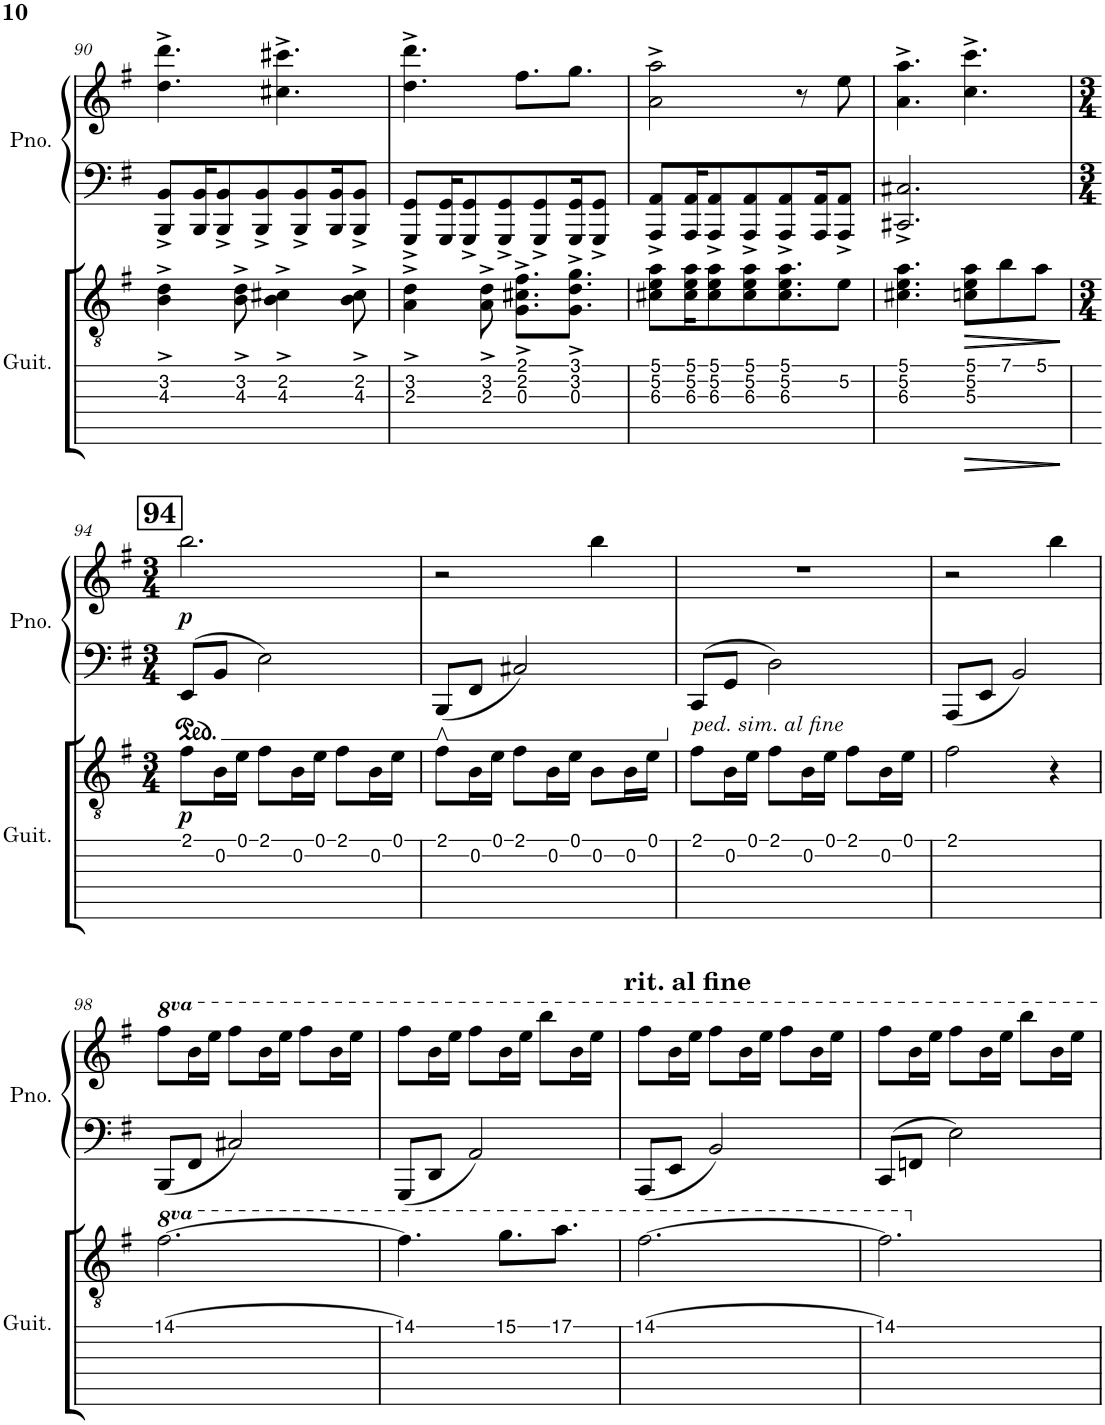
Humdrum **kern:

**kern	**kern	**dynam	**kern	**kern	**dynam
*part2	*part2	*part2	*part1	*part1	*part1
*staff4	*staff3	*staff3/4	*staff2	*staff1	*staff1/2
*I"Classical Guitar	*	*	*I"Piano	*	*
*I'Guit.	*	*	*I'Pno.	*	*
!!LO:PB:g=z
*	*clefGv2	*	*clefF4	*clefG2	*
*k[f#]	*k[f#]	*	*k[f#]	*k[f#]	*
*M6/8	*M6/8	*	*M6/8	*M6/8	*
=90	=90	=90	=90	=90	=90
4B^ 4d^	4B\^ 4d\^	.	8BBB/^ 8BB/^L	4.dd\^ 4.ddd\^	.
.	.	.	16BBB/ 16BB/K	.	.
.	.	.	8BBB/^ 8BB/^	.	.
8B^ 8d^	8B\^ 8d\^	.	.	.	.
.	.	.	8BBB/^ 8BB/^	.	.
4B^ 4c#X^	4B\^ 4c#X\^	.	.	4.cc#X\^ 4.ccc#X\^	.
.	.	.	8BBB/^ 8BB/^	.	.
.	.	.	16BBB/ 16BB/K	.	.
8B^ 8c#^	8B\^ 8c#\^	.	8BBB/^ 8BB/^J	.	.
=91	=91	=91	=91	=91	=91
4A^ 4d^	4A\^ 4d\^	.	8GGG/^ 8GG/^L	4.dd\^ 4.ddd\^	.
.	.	.	16GGG/ 16GG/K	.	.
.	.	.	8GGG/^ 8GG/^	.	.
8A^ 8d^	8A\^ 8d\^	.	.	.	.
.	.	.	8GGG/^ 8GG/^	.	.
8.G^\ 8.c#X^\ 8.f#^\L	8.G\^ 8.c#X\^ 8.f#\^L	.	.	8.ff#\L	.
.	.	.	8GGG/^ 8GG/^	.	.
8.G^\ 8.d^\ 8.g^\J	8.G\^ 8.d\^ 8.g\^J	.	16GGG/ 16GG/K	8.gg\J	.
.	.	.	8GGG/^ 8GG/^J	.	.
=92	=92	=92	=92	=92	=92
8c#X\ 8e\ 8a\L	8c#X\ 8e\ 8a\L	.	8AAA/^ 8AA/^L	2a\^ 2aa\^	.
16c#\ 16e\ 16a\K	16c#\ 16e\ 16a\K	.	16AAA/ 16AA/K	.	.
8c#\ 8e\ 8a\	8c#\ 8e\ 8a\	.	8AAA/^ 8AA/^	.	.
8c#\ 8e\ 8a\J	8c#\ 8e\ 8a\	.	8AAA/^ 8AA/^	.	.
8.c#\ 8.e\ 8.a\L	8.c#\ 8.e\ 8.a\	.	8AAA/^ 8AA/^	.	.
.	.	.	.	8r	.
.	.	.	16AAA/ 16AA/K	.	.
8eJ	8e\J	.	8AAA/^ 8AA/^J	8ee\	.
=93	=93	=93	=93	=93	=93
4.c#X 4.e 4.a	4.c#X\ 4.e\ 4.a\	.	2.CC#X/^ 2.C#X/^	4.a\^ 4.aa\^	.
!	!	!LO:HP:b	!	!	!
8cn\ 8e\ 8a\L	8cn\ 8e\ 8a\L	>	.	4.cc\^ 4.ccc\^	.
!	!	!LO:HP:b	!	!	!
8b	8b\	>	.	.	.
8aJ	8a\J	.	.	.	.
.	.	] ]	.	.	.
!!LO:LB:g=z
!!LO:REH:place=s1:a:B:cj:fs=14:t=94
=94	=94	=94	=94	=94	=94
*M3/4	*M3/4	*	*M3/4	*M3/4	*
!	!	!LO:DY:b	!	!	!LO:DY:b
8f#L	8f#\L	p	8EE/L	2.bb\	p
16BL	16B\L	.	8BB/J	.	.
16eJJ	16e\JJ	.	.	.	.
8f#L	8f#\L	.	2E\	.	.
16BL	16B\L	.	.	.	.
16eJJ	16e\JJ	.	.	.	.
8f#L	8f#\L	.	.	.	.
16BL	16B\L	.	.	.	.
16eJJ	16e\JJ	.	.	.	.
=95	=95	=95	=95	=95	=95
8f#L	8f#\L	.	8BBB/L	2r	.
16BL	16B\L	.	8FF#/J	.	.
16eJJ	16e\JJ	.	.	.	.
8f#L	8f#\L	.	2C#X/	.	.
16BL	16B\L	.	.	.	.
16eJJ	16e\JJ	.	.	.	.
8BL	8B\L	.	.	4bb\	.
16BL	16B\L	.	.	.	.
16eJJ	16e\JJ	.	.	.	.
=96	=96	=96	=96	=96	=96
!	!	!	!LO:TX:b:i:t=ped. sim. al fine	!	!
8f#L	8f#\L	.	8CC/L	2.r	.
16BL	16B\L	.	8GG/J	.	.
16eJJ	16e\JJ	.	.	.	.
8f#L	8f#\L	.	2D\	.	.
16BL	16B\L	.	.	.	.
16eJJ	16e\JJ	.	.	.	.
8f#L	8f#\L	.	.	.	.
16BL	16B\L	.	.	.	.
16eJJ	16e\JJ	.	.	.	.
=97	=97	=97	=97	=97	=97
2f#	2f#\	.	8AAA/L	2r	.
.	.	.	8EE/J	.	.
.	.	.	2BB/	.	.
4r	4r	.	.	4bb\	.
!!LO:LB:g=z
=98	=98	=98	=98	=98	=98
*8va	*	*	*	*	*
*	*8va	*	*	*	*
[2.ff#	[2.ff#\	.	8BBB/L	8fff#\L	.
.	.	.	8FF#/J	16bb\L	.
.	.	.	.	16eee\JJ	.
.	.	.	2C#X/	8fff#\L	.
.	.	.	.	16bb\L	.
.	.	.	.	16eee\JJ	.
.	.	.	.	8fff#\L	.
.	.	.	.	16bb\L	.
.	.	.	.	16eee\JJ	.
=99	=99	=99	=99	=99	=99
4.ff#]	4.ff#\]	.	8GGG/L	8fff#\L	.
.	.	.	8DD/J	16bb\L	.
.	.	.	.	16eee\JJ	.
.	.	.	2AA/	8fff#\L	.
8.gg	8.gg\L	.	.	16bb\L	.
.	.	.	.	16eee\JJ	.
.	.	.	.	8bbb\L	.
8.aaJ	8.aa\J	.	.	.	.
.	.	.	.	16bb\L	.
.	.	.	.	16eee\JJ	.
=100	=100	=100	=100	=100	=100
!	!	!	!	!LO:TX:a:B:t=rit. al fine	!
[2.ff#	[2.ff#\	.	8AAA/L	8fff#\L	.
.	.	.	8EE/J	16bb\L	.
.	.	.	.	16eee\JJ	.
.	.	.	2BB/	8fff#\L	.
.	.	.	.	16bb\L	.
.	.	.	.	16eee\JJ	.
.	.	.	.	8fff#\L	.
.	.	.	.	16bb\L	.
.	.	.	.	16eee\JJ	.
=101	=101	=101	=101	=101	=101
2.ff#]	2.ff#\]	.	8CC/L	8fff#\L	.
.	.	.	8FFn/J	16bb\L	.
.	.	.	.	16eee\JJ	.
.	.	.	2E\	8fff#\L	.
.	.	.	.	16bb\L	.
.	.	.	.	16eee\JJ	.
.	.	.	.	8bbb\L	.
.	.	.	.	16bb\L	.
.	.	.	.	16eee\JJ	.
*X8va	*	*	*	*	*
*	*X8va	*	*	*	*
=	=	=	=	=	=
*-	*-	*-	*-	*-	*-
